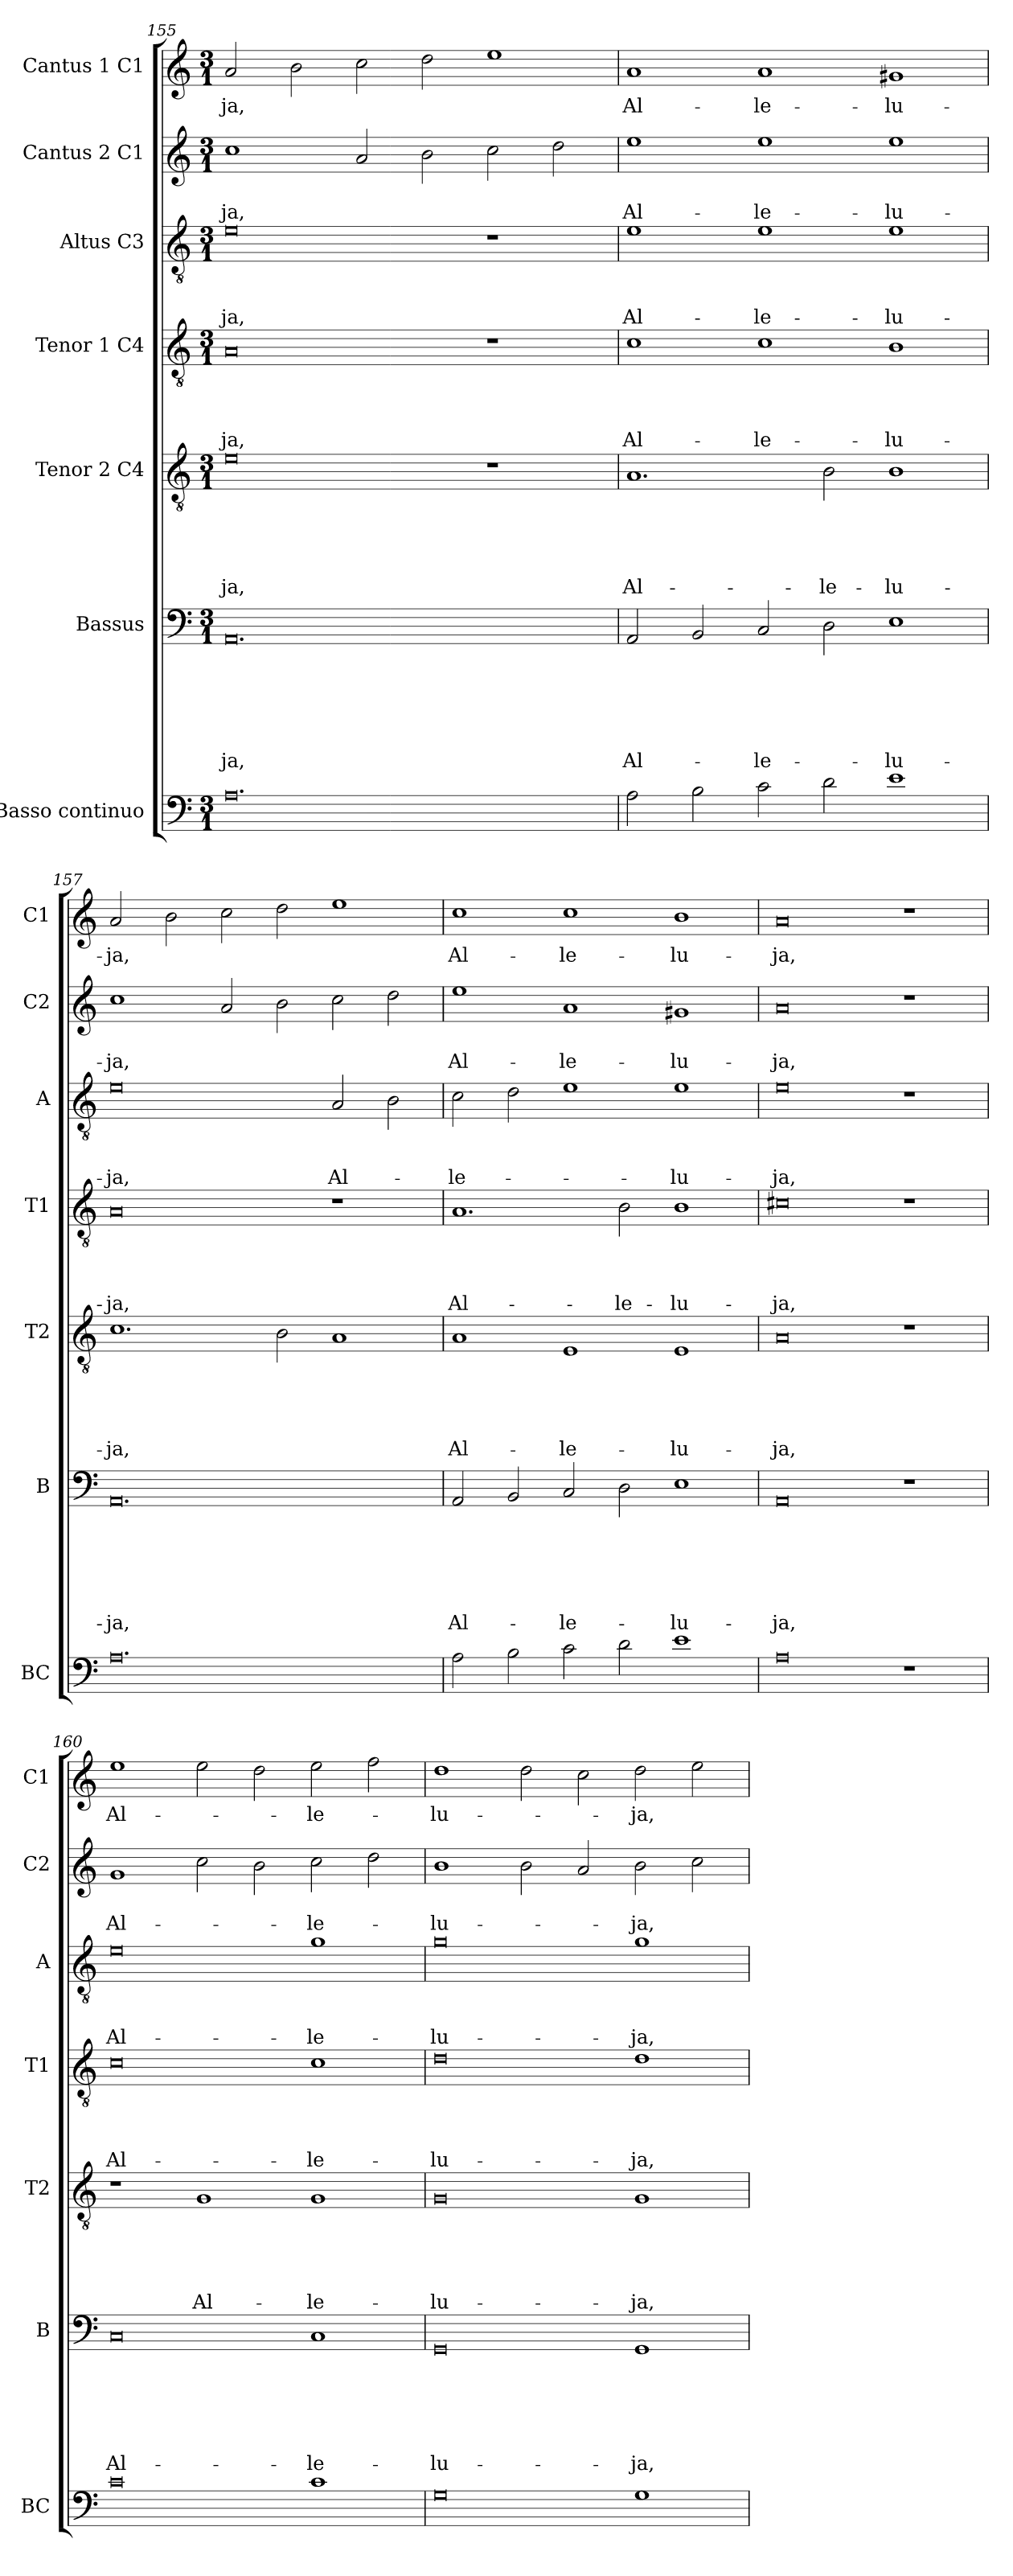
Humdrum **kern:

**kern	**kern	**text	**text	**text	**text	**text	**text	**kern	**text	**text	**text	**text	**text	**kern	**text	**text	**text	**text	**kern	**text	**text	**text	**kern	**text	**text	**kern	**text
*part7	*part6	*part6	*part6	*part6	*part6	*part6	*part6	*part5	*part5	*part5	*part5	*part5	*part5	*part4	*part4	*part4	*part4	*part4	*part3	*part3	*part3	*part3	*part2	*part2	*part2	*part1	*part1
*staff7	*staff6	*staff6	*staff6	*staff6	*staff6	*staff6	*staff6	*staff5	*staff5	*staff5	*staff5	*staff5	*staff5	*staff4	*staff4	*staff4	*staff4	*staff4	*staff3	*staff3	*staff3	*staff3	*staff2	*staff2	*staff2	*staff1	*staff1
*I"Basso continuo	*I"Bassus	*	*	*	*	*	*	*I"Tenor 2 C4	*	*	*	*	*	*I"Tenor 1 C4	*	*	*	*	*I"Altus C3	*	*	*	*I"Cantus 2 C1	*	*	*I"Cantus 1 C1	*
*I'BC	*I'B	*	*	*	*	*	*	*I'T2	*	*	*	*	*	*I'T1	*	*	*	*	*I'A	*	*	*	*I'C2	*	*	*I'C1	*
*clefF4	*clefF4	*	*	*	*	*	*	*clefGv2	*	*	*	*	*	*clefGv2	*	*	*	*	*clefGv2	*	*	*	*clefG2	*	*	*clefG2	*
*ITrd7c12	*	*	*	*	*	*	*	*	*	*	*	*	*	*	*	*	*	*	*	*	*	*	*	*	*	*	*
*k[]	*k[]	*	*	*	*	*	*	*k[]	*	*	*	*	*	*k[]	*	*	*	*	*k[]	*	*	*	*k[]	*	*	*k[]	*
*C:	*C:	*	*	*	*	*	*	*C:	*	*	*	*	*	*C:	*	*	*	*	*C:	*	*	*	*C:	*	*	*C:	*
*M3/1	*M3/1	*	*	*	*	*	*	*M3/1	*	*	*	*	*	*M3/1	*	*	*	*	*M3/1	*	*	*	*M3/1	*	*	*M3/1	*
=155	=155	=155	=155	=155	=155	=155	=155	=155	=155	=155	=155	=155	=155	=155	=155	=155	=155	=155	=155	=155	=155	=155	=155	=155	=155	=155	=155
!	!	!	!	!	!	!	!LO:LY:b	!	!	!	!	!	!LO:LY:b	!	!	!	!	!LO:LY:b	!	!	!	!LO:LY:b	!	!	!LO:LY:b	!	!LO:LY:b
0.AA	0.AA	.	.	.	.	.	-ja,	0e	.	.	.	.	-ja,	0A	.	.	.	-ja,	0e	.	.	-ja,	1cc	.	-ja,	2a/	-ja,
.	.	.	.	.	.	.	.	.	.	.	.	.	.	.	.	.	.	.	.	.	.	.	.	.	.	2b\	.
.	.	.	.	.	.	.	.	.	.	.	.	.	.	.	.	.	.	.	.	.	.	.	2a/	.	.	2cc\	.
.	.	.	.	.	.	.	.	.	.	.	.	.	.	.	.	.	.	.	.	.	.	.	2b\	.	.	2dd\	.
.	.	.	.	.	.	.	.	1r	.	.	.	.	.	1r	.	.	.	.	1r	.	.	.	2cc\	.	.	1ee	.
.	.	.	.	.	.	.	.	.	.	.	.	.	.	.	.	.	.	.	.	.	.	.	2dd\	.	.	.	.
=156	=156	=156	=156	=156	=156	=156	=156	=156	=156	=156	=156	=156	=156	=156	=156	=156	=156	=156	=156	=156	=156	=156	=156	=156	=156	=156	=156
!	!	!	!	!	!	!	!LO:LY:b	!	!	!	!	!	!LO:LY:b	!	!	!	!	!LO:LY:b	!	!	!	!LO:LY:b	!	!	!LO:LY:b	!	!LO:LY:b
2AA\	2AA/	.	.	.	.	.	Al-	1.A	.	.	.	.	Al-	1c	.	.	.	Al-	1e	.	.	Al-	1ee	.	Al-	1a	Al-
2BB\	2BB/	.	.	.	.	.	.	.	.	.	.	.	.	.	.	.	.	.	.	.	.	.	.	.	.	.	.
!	!	!	!	!	!	!	!LO:LY:b	!	!	!	!	!	!	!	!	!	!	!LO:LY:b	!	!	!	!LO:LY:b	!	!	!LO:LY:b	!	!LO:LY:b
2C>\	2C/	.	.	.	.	.	-le-	.	.	.	.	.	.	1c	.	.	.	-le-	1e	.	.	-le-	1ee	.	-le-	1a	-le-
!	!	!	!	!	!	!	!	!	!	!	!	!	!LO:LY:b	!	!	!	!	!	!	!	!	!	!	!	!	!	!
2D\	2D\	.	.	.	.	.	.	2B\	.	.	.	.	-le-	.	.	.	.	.	.	.	.	.	.	.	.	.	.
!	!	!	!	!	!	!	!LO:LY:b	!	!	!	!	!	!LO:LY:b	!	!	!	!	!LO:LY:b	!	!	!	!LO:LY:b	!	!	!LO:LY:b	!	!LO:LY:b
1E	1E	.	.	.	.	.	-lu-	1B	.	.	.	.	-lu-	1B	.	.	.	-lu-	1e	.	.	-lu-	1ee	.	-lu-	1g#X	-lu-
=157	=157	=157	=157	=157	=157	=157	=157	=157	=157	=157	=157	=157	=157	=157	=157	=157	=157	=157	=157	=157	=157	=157	=157	=157	=157	=157	=157
!	!	!	!	!	!	!	!LO:LY:b	!	!	!	!	!	!LO:LY:b	!	!	!	!	!LO:LY:b	!	!	!	!LO:LY:b	!	!	!LO:LY:b	!	!LO:LY:b
0.AA	0.AA	.	.	.	.	.	-ja,	1.c	.	.	.	.	-ja,	0A	.	.	.	-ja,	0e	.	.	-ja,	1cc	.	-ja,	2a/	-ja,
.	.	.	.	.	.	.	.	.	.	.	.	.	.	.	.	.	.	.	.	.	.	.	.	.	.	2b\	.
.	.	.	.	.	.	.	.	.	.	.	.	.	.	.	.	.	.	.	.	.	.	.	2a/	.	.	2cc\	.
.	.	.	.	.	.	.	.	2B\	.	.	.	.	.	.	.	.	.	.	.	.	.	.	2b\	.	.	2dd\	.
!	!	!	!	!	!	!	!	!	!	!	!	!	!	!	!	!	!	!	!	!	!	!LO:LY:b	!	!	!	!	!
.	.	.	.	.	.	.	.	1A	.	.	.	.	.	1r	.	.	.	.	2A/	.	.	Al-	2cc\	.	.	1ee	.
.	.	.	.	.	.	.	.	.	.	.	.	.	.	.	.	.	.	.	2B\	.	.	.	2dd\	.	.	.	.
=158	=158	=158	=158	=158	=158	=158	=158	=158	=158	=158	=158	=158	=158	=158	=158	=158	=158	=158	=158	=158	=158	=158	=158	=158	=158	=158	=158
!	!	!	!	!	!	!	!LO:LY:b	!	!	!	!	!	!LO:LY:b	!	!	!	!	!LO:LY:b	!	!	!	!LO:LY:b	!	!	!LO:LY:b	!	!LO:LY:b
2AA\	2AA/	.	.	.	.	.	Al-	1A	.	.	.	.	Al-	1.A	.	.	.	Al-	2c\	.	.	-le-	1ee	.	Al-	1cc	Al-
2BB\	2BB/	.	.	.	.	.	.	.	.	.	.	.	.	.	.	.	.	.	2d\	.	.	.	.	.	.	.	.
!	!	!	!	!	!	!	!LO:LY:b	!	!	!	!	!	!LO:LY:b	!	!	!	!	!	!	!	!	!	!	!	!LO:LY:b	!	!LO:LY:b
2C>\	2C/	.	.	.	.	.	-le-	1E	.	.	.	.	-le-	.	.	.	.	.	1e	.	.	.	1a	.	-le-	1cc	-le-
!	!	!	!	!	!	!	!	!	!	!	!	!	!	!	!	!	!	!LO:LY:b	!	!	!	!	!	!	!	!	!
2D\	2D\	.	.	.	.	.	.	.	.	.	.	.	.	2B\	.	.	.	-le-	.	.	.	.	.	.	.	.	.
!	!	!	!	!	!	!	!LO:LY:b	!	!	!	!	!	!LO:LY:b	!	!	!	!	!LO:LY:b	!	!	!	!LO:LY:b	!	!	!LO:LY:b	!	!LO:LY:b
1E	1E	.	.	.	.	.	-lu-	1E	.	.	.	.	-lu-	1B	.	.	.	-lu-	1e	.	.	-lu-	1g#X	.	-lu-	1b	-lu-
=159	=159	=159	=159	=159	=159	=159	=159	=159	=159	=159	=159	=159	=159	=159	=159	=159	=159	=159	=159	=159	=159	=159	=159	=159	=159	=159	=159
!	!	!	!	!	!	!	!LO:LY:b	!	!	!	!	!	!LO:LY:b	!	!	!	!	!LO:LY:b	!	!	!	!LO:LY:b	!	!	!LO:LY:b	!	!LO:LY:b
0AA	0AA	.	.	.	.	.	-ja,	0A	.	.	.	.	-ja,	0c#X	.	.	.	-ja,	0e	.	.	-ja,	0a	.	-ja,	0a	-ja,
1r	1r	.	.	.	.	.	.	1r	.	.	.	.	.	1r	.	.	.	.	1r	.	.	.	1r	.	.	1r	.
!!LO:PB:g=z
=160	=160	=160	=160	=160	=160	=160	=160	=160	=160	=160	=160	=160	=160	=160	=160	=160	=160	=160	=160	=160	=160	=160	=160	=160	=160	=160	=160
!	!	!	!	!	!	!	!LO:LY:b	!	!	!	!	!	!	!	!	!	!	!LO:LY:b	!	!	!	!LO:LY:b	!	!	!LO:LY:b	!	!LO:LY:b
0C	0C	.	.	.	.	.	Al-	1r	.	.	.	.	.	0c	.	.	.	Al-	0e	.	.	Al-	1g	.	Al-	1ee	Al-
!	!	!	!	!	!	!	!	!	!	!	!	!	!LO:LY:b	!	!	!	!	!	!	!	!	!	!	!	!	!	!
.	.	.	.	.	.	.	.	1G	.	.	.	.	Al-	.	.	.	.	.	.	.	.	.	2cc\	.	.	2ee\	.
.	.	.	.	.	.	.	.	.	.	.	.	.	.	.	.	.	.	.	.	.	.	.	2b\	.	.	2dd\	.
!	!	!	!	!	!	!	!LO:LY:b	!	!	!	!	!	!LO:LY:b	!	!	!	!	!LO:LY:b	!	!	!	!LO:LY:b	!	!	!LO:LY:b	!	!LO:LY:b
1C	1C	.	.	.	.	.	-le-	1G	.	.	.	.	-le-	1c	.	.	.	-le-	1g	.	.	-le-	2cc\	.	-le-	2ee\	-le-
.	.	.	.	.	.	.	.	.	.	.	.	.	.	.	.	.	.	.	.	.	.	.	2dd\	.	.	2ff\	.
=161	=161	=161	=161	=161	=161	=161	=161	=161	=161	=161	=161	=161	=161	=161	=161	=161	=161	=161	=161	=161	=161	=161	=161	=161	=161	=161	=161
!	!	!	!	!	!	!	!LO:LY:b	!	!	!	!	!	!LO:LY:b	!	!	!	!	!LO:LY:b	!	!	!	!LO:LY:b	!	!	!LO:LY:b	!	!LO:LY:b
0GG	0GG	.	.	.	.	.	-lu-	0G	.	.	.	.	-lu-	0d	.	.	.	-lu-	0g	.	.	-lu-	1b	.	-lu-	1dd	-lu-
.	.	.	.	.	.	.	.	.	.	.	.	.	.	.	.	.	.	.	.	.	.	.	2b\	.	.	2dd\	.
.	.	.	.	.	.	.	.	.	.	.	.	.	.	.	.	.	.	.	.	.	.	.	2a/	.	.	2cc\	.
!	!	!	!	!	!	!	!LO:LY:b	!	!	!	!	!	!LO:LY:b	!	!	!	!	!LO:LY:b	!	!	!	!LO:LY:b	!	!	!LO:LY:b	!	!LO:LY:b
1GG	1GG	.	.	.	.	.	-ja,	1G	.	.	.	.	-ja,	1d	.	.	.	-ja,	1g	.	.	-ja,	2b\	.	-ja,	2dd\	-ja,
.	.	.	.	.	.	.	.	.	.	.	.	.	.	.	.	.	.	.	.	.	.	.	2cc\	.	.	2ee\	.
=	=	=	=	=	=	=	=	=	=	=	=	=	=	=	=	=	=	=	=	=	=	=	=	=	=	=	=
*-	*-	*-	*-	*-	*-	*-	*-	*-	*-	*-	*-	*-	*-	*-	*-	*-	*-	*-	*-	*-	*-	*-	*-	*-	*-	*-	*-
